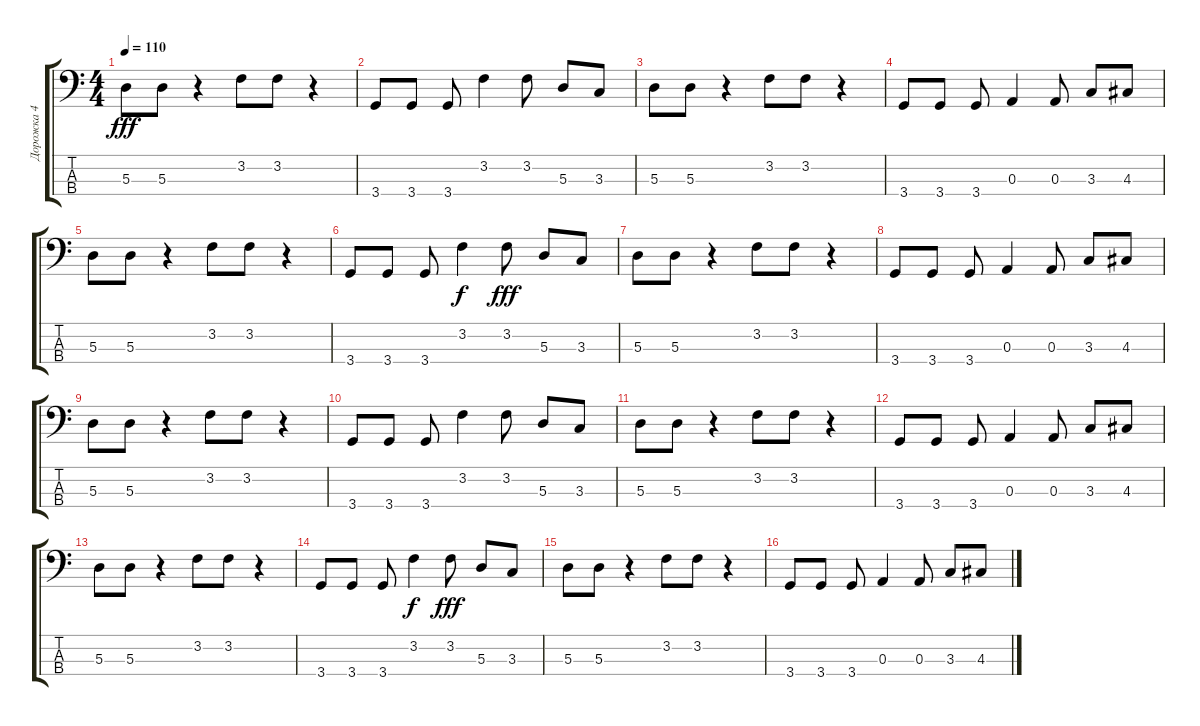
\track ("Дорожка 4" "Дорожка 4") {instrument electricbassfinger}
\staff {score tabs}
\tuning (G2 D2 A1 E1) {hide}
\ts (4 4)
\tempo 110
\clef f4
\ks c
5.3.8{dy fff} 5.3.8 r.4 3.2.8 3.2.8 r.4 |
3.4.8 3.4.8 3.4.8 3.2.4 3.2.8 5.3.8 3.3.8 |
5.3.8 5.3.8 r.4 3.2.8 3.2.8 r.4 |
3.4.8 3.4.8 3.4.8 0.3.4 0.3.8 3.3.8 4.3.8 |
5.3.8 5.3.8 r.4 3.2.8 3.2.8 r.4 |
3.4.8 3.4.8 3.4.8 3.2.4{dy f} 3.2.8{dy fff} 5.3.8 3.3.8 |
5.3.8 5.3.8 r.4 3.2.8 3.2.8 r.4 |
3.4.8 3.4.8 3.4.8 0.3.4 0.3.8 3.3.8 4.3.8 |
5.3.8 5.3.8 r.4 3.2.8 3.2.8 r.4 |
3.4.8 3.4.8 3.4.8 3.2.4 3.2.8 5.3.8 3.3.8 |
5.3.8 5.3.8 r.4 3.2.8 3.2.8 r.4 |
3.4.8 3.4.8 3.4.8 0.3.4 0.3.8 3.3.8 4.3.8 |
5.3.8 5.3.8 r.4 3.2.8 3.2.8 r.4 |
3.4.8 3.4.8 3.4.8 3.2.4{dy f} 3.2.8{dy fff} 5.3.8 3.3.8 |
5.3.8 5.3.8 r.4 3.2.8 3.2.8 r.4 |
3.4.8 3.4.8 3.4.8 0.3.4 0.3.8 3.3.8 4.3.8
